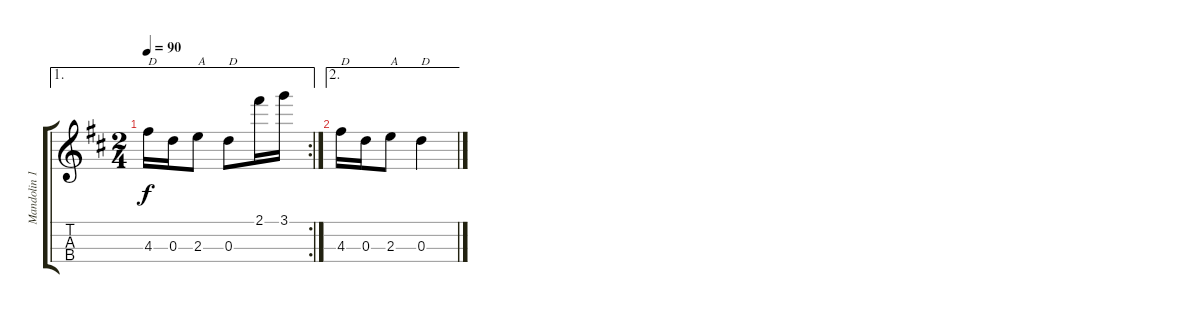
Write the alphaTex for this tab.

\track ("Mandolin 1" "Mandolin 1") {instrument acousticguitarsteel}
\staff {score tabs}
\tuning (E5 A4 D4 G3) {hide}
\ae 1
\rc 2
\ts (2 4)
\tempo 90
\clef g2
\ks d
4.3.16{txt "D" dy f} 0.3.16 2.3.8{txt "A"} 0.3.8{txt "D"} 2.1.16 3.1.16 |
\ae 2
4.3.16{txt "D"} 0.3.16 2.3.8{txt "A"} 0.3.4{txt "D"}
